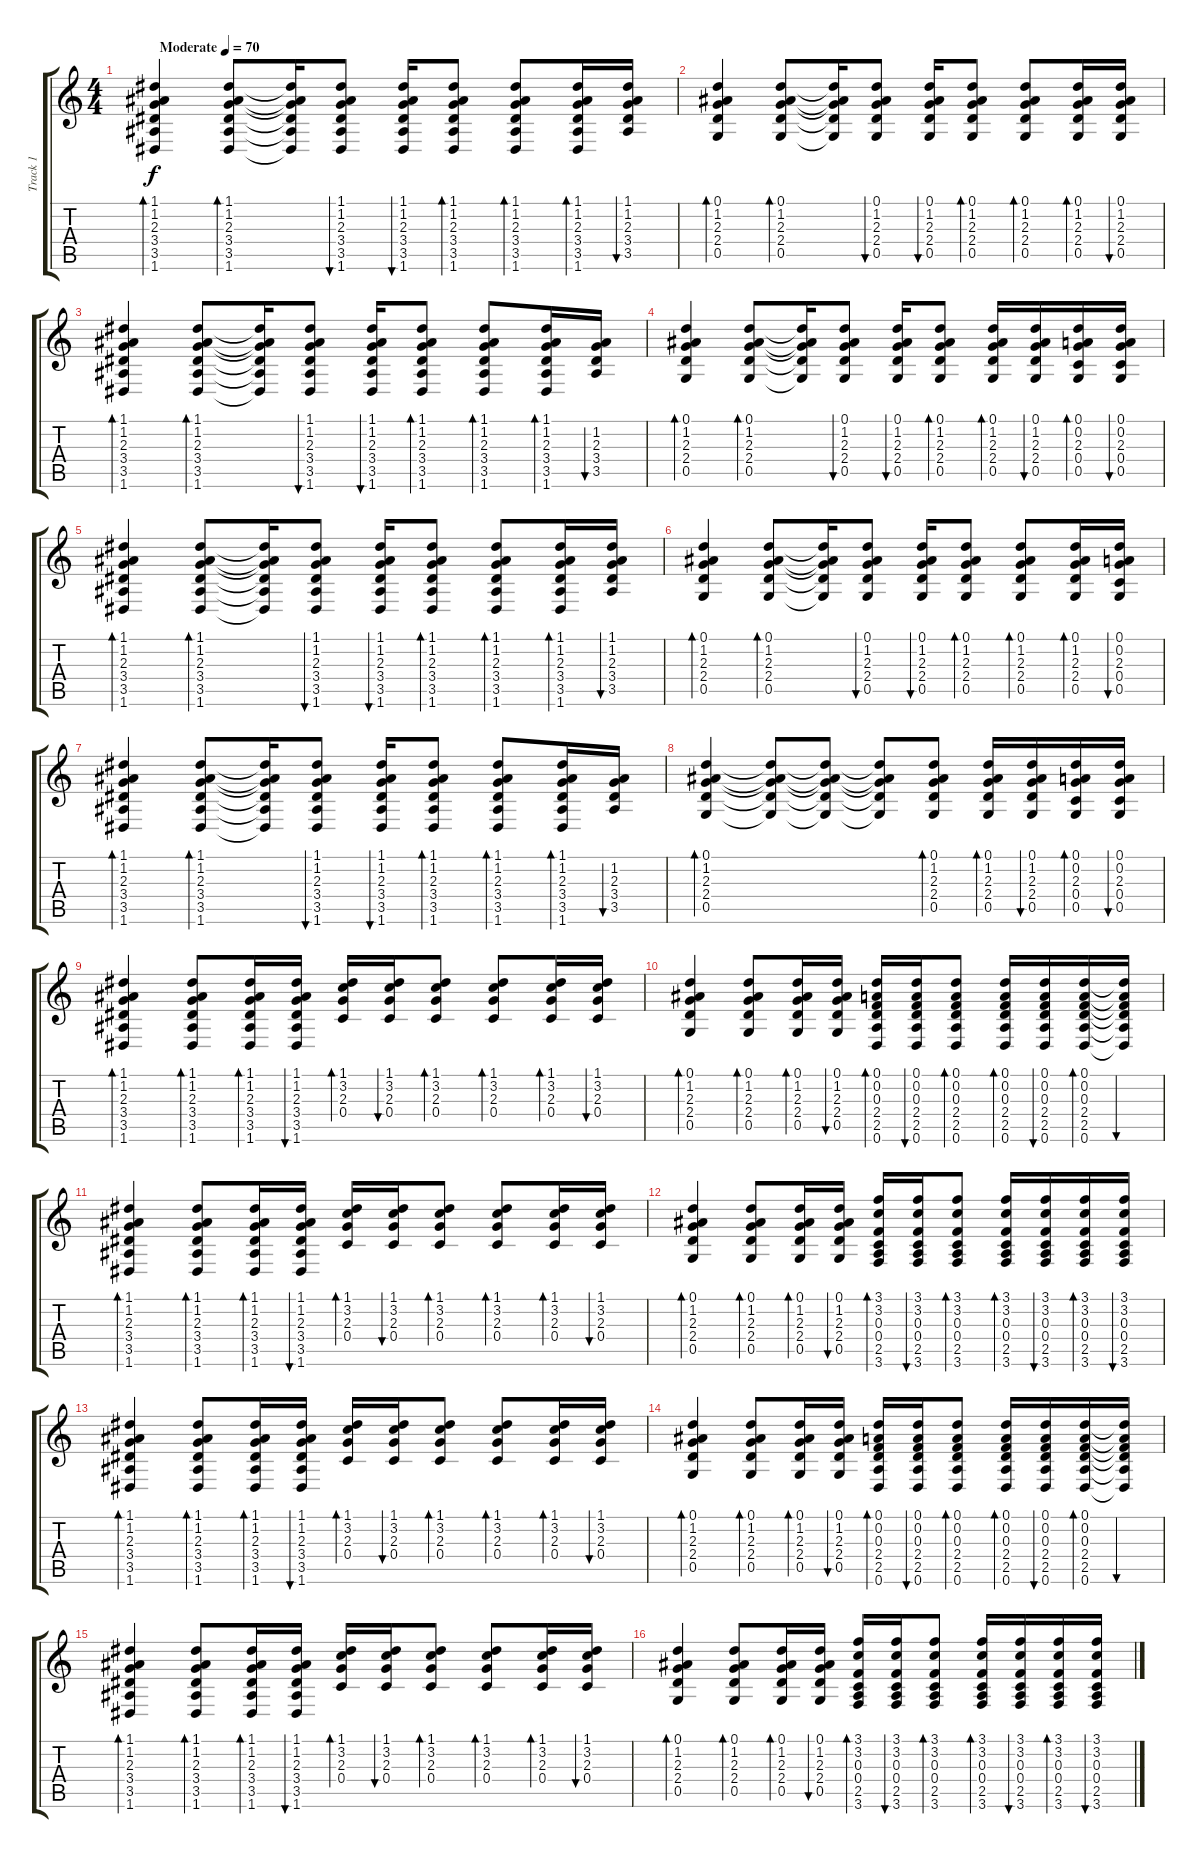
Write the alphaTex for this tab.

\track ("Track 1" "Track 1") {instrument acousticguitarsteel}
\staff {score tabs}
\tuning (D4 A3 F3 C3 G2 D2) {hide}
\ts (4 4)
\tempo (70 "Moderate")
\clef g2
\ks c
(1.1 1.2 2.3 3.4 3.5 1.6).4{bd 120 dy f instrument acousticguitarsteel} (1.1 1.2 2.3 3.4 3.5 1.6).8{bd 30} (1.1{t} 1.2{t} 2.3{t} 3.4{t} 3.5{t} 1.6{t}).16 (1.1 1.2 2.3 3.4 3.5 1.6).8{bu 30} (1.1 1.2 2.3 3.4 3.5 1.6).16{bu 30} (1.1 1.2 2.3 3.4 3.5 1.6).8{bd 30} (1.1 1.2 2.3 3.4 3.5 1.6).8{bd 30} (1.1 1.2 2.3 3.4 3.5 1.6).16{bd 30} (1.1 1.2 2.3 3.4 3.5).16{bu 30} |
(0.1 1.2 2.3 2.4 0.5).4{bd 30} (0.1 1.2 2.3 2.4 0.5).8{bd 30} (0.1{t} 1.2{t} 2.3{t} 2.4{t} 0.5{t}).16 (0.1 1.2 2.3 2.4 0.5).8{bu 30} (0.1 1.2 2.3 2.4 0.5).16{bu 30} (0.1 1.2 2.3 2.4 0.5).8{bd 30} (0.1 1.2 2.3 2.4 0.5).8{bd 30} (0.1 1.2 2.3 2.4 0.5).16{bd 30} (0.1 1.2 2.3 2.4 0.5).16{bu 30} |
(1.1 1.2 2.3 3.4 3.5 1.6).4{bd 30} (1.1 1.2 2.3 3.4 3.5 1.6).8{bd 30} (1.1{t} 1.2{t} 2.3{t} 3.4{t} 3.5{t} 1.6{t}).16 (1.1 1.2 2.3 3.4 3.5 1.6).8{bu 30} (1.1 1.2 2.3 3.4 3.5 1.6).16{bu 30} (1.1 1.2 2.3 3.4 3.5 1.6).8{bd 30} (1.1 1.2 2.3 3.4 3.5 1.6).8{bd 30} (1.1 1.2 2.3 3.4 3.5 1.6).16{bd 30} (1.2 2.3 3.4 3.5).16{bu 30} |
(0.1 1.2 2.3 2.4 0.5).4{bd 30} (0.1 1.2 2.3 2.4 0.5).8{bd 30} (0.1{t} 1.2{t} 2.3{t} 2.4{t} 0.5{t}).16 (0.1 1.2 2.3 2.4 0.5).8{bu 30} (0.1 1.2 2.3 2.4 0.5).16{bu 30} (0.1 1.2 2.3 2.4 0.5).8{bd 30} (0.1 1.2 2.3 2.4 0.5).16{bd 30} (0.1 1.2 2.3 2.4 0.5).16{bu 30} (0.1 0.2 2.3 0.4 0.5).16{bd 30} (0.1 0.2 2.3 0.4 0.5).16{bu 30} |
(1.1 1.2 2.3 3.4 3.5 1.6).4{bd 30} (1.1 1.2 2.3 3.4 3.5 1.6).8{bd 30} (1.1{t} 1.2{t} 2.3{t} 3.4{t} 3.5{t} 1.6{t}).16 (1.1 1.2 2.3 3.4 3.5 1.6).8{bu 30} (1.1 1.2 2.3 3.4 3.5 1.6).16{bu 30} (1.1 1.2 2.3 3.4 3.5 1.6).8{bd 30} (1.1 1.2 2.3 3.4 3.5 1.6).8{bd 30} (1.1 1.2 2.3 3.4 3.5 1.6).16{bd 30} (1.1 1.2 2.3 3.4 3.5).16{bu 30} |
(0.1 1.2 2.3 2.4 0.5).4{bd 30} (0.1 1.2 2.3 2.4 0.5).8{bd 30} (0.1{t} 1.2{t} 2.3{t} 2.4{t} 0.5{t}).16 (0.1 1.2 2.3 2.4 0.5).8{bu 30} (0.1 1.2 2.3 2.4 0.5).16{bu 30} (0.1 1.2 2.3 2.4 0.5).8{bd 30} (0.1 1.2 2.3 2.4 0.5).8{bd 30} (0.1 1.2 2.3 2.4 0.5).16{bd 30} (0.1 0.2 2.3 0.4 0.5).16{bu 30} |
(1.1 1.2 2.3 3.4 3.5 1.6).4{bd 30} (1.1 1.2 2.3 3.4 3.5 1.6).8{bd 30} (1.1{t} 1.2{t} 2.3{t} 3.4{t} 3.5{t} 1.6{t}).16 (1.1 1.2 2.3 3.4 3.5 1.6).8{bu 30} (1.1 1.2 2.3 3.4 3.5 1.6).16{bu 30} (1.1 1.2 2.3 3.4 3.5 1.6).8{bd 30} (1.1 1.2 2.3 3.4 3.5 1.6).8{bd 30} (1.1 1.2 2.3 3.4 3.5 1.6).16{bd 30} (1.2 2.3 3.4 3.5).16{bu 30} |
(0.1 1.2 2.3 2.4 0.5).4{bd 30} (0.1{t} 1.2{t} 2.3{t} 2.4{t} 0.5{t}).8 (0.1{t} 1.2{t} 2.3{t} 2.4{t} 0.5{t}).8 (0.1{t} 1.2{t} 2.3{t} 2.4{t} 0.5{t}).8 (0.1 1.2 2.3 2.4 0.5).8{bd 30} (0.1 1.2 2.3 2.4 0.5).16{bd 30} (0.1 1.2 2.3 2.4 0.5).16{bu 30} (0.1 0.2 2.3 0.4 0.5).16{bd 30} (0.1 0.2 2.3 0.4 0.5).16{bu 30} |
(1.1 1.2 2.3 3.4 3.5 1.6).4{bd 30} (1.1 1.2 2.3 3.4 3.5 1.6).8{bd 30} (1.1 1.2 2.3 3.4 3.5 1.6).16{bd 30} (1.1 1.2 2.3 3.4 3.5 1.6).16{bu 30} (1.1 3.2 2.3 0.4).16{bd 30} (1.1 3.2 2.3 0.4).16{bu 30} (1.1 3.2 2.3 0.4).8{bd 30} (1.1 3.2 2.3 0.4).8{bd 30} (1.1 3.2 2.3 0.4).16{bd 30} (1.1 3.2 2.3 0.4).16{bu 30} |
(0.1 1.2 2.3 2.4 0.5).4{bd 30} (0.1 1.2 2.3 2.4 0.5).8{bd 30} (0.1 1.2 2.3 2.4 0.5).16{bd 30} (0.1 1.2 2.3 2.4 0.5).16{bu 30} (0.1 0.2 0.3 2.4 2.5 0.6).16{bd 30} (0.1 0.2 0.3 2.4 2.5 0.6).16{bu 30} (0.1 0.2 0.3 2.4 2.5 0.6).8{bd 30} (0.1 0.2 0.3 2.4 2.5 0.6).16{bd 30} (0.1 0.2 0.3 2.4 2.5 0.6).16{bu 30} (0.1 0.2 0.3 2.4 2.5 0.6).16{bd 30} (0.1{t} 0.2{t} 0.3{t} 2.4{t} 2.5{t} 0.6{t}).16{bu 30} |
(1.1 1.2 2.3 3.4 3.5 1.6).4{bd 30} (1.1 1.2 2.3 3.4 3.5 1.6).8{bd 30} (1.1 1.2 2.3 3.4 3.5 1.6).16{bd 30} (1.1 1.2 2.3 3.4 3.5 1.6).16{bu 30} (1.1 3.2 2.3 0.4).16{bd 30} (1.1 3.2 2.3 0.4).16{bu 30} (1.1 3.2 2.3 0.4).8{bd 30} (1.1 3.2 2.3 0.4).8{bd 30} (1.1 3.2 2.3 0.4).16{bd 30} (1.1 3.2 2.3 0.4).16{bu 30} |
(0.1 1.2 2.3 2.4 0.5).4{bd 30} (0.1 1.2 2.3 2.4 0.5).8{bd 30} (0.1 1.2 2.3 2.4 0.5).16{bd 30} (0.1 1.2 2.3 2.4 0.5).16{bu 30} (3.1 3.2 0.3 0.4 2.5 3.6).16{bd 30} (3.1 3.2 0.3 0.4 2.5 3.6).16{bu 30} (3.1 3.2 0.3 0.4 2.5 3.6).8{bd 30} (3.1 3.2 0.3 0.4 2.5 3.6).16{bd 30} (3.1 3.2 0.3 0.4 2.5 3.6).16{bu 30} (3.1 3.2 0.3 0.4 2.5 3.6).16{bd 30} (3.1 3.2 0.3 0.4 2.5 3.6).16{bu 30} |
(1.1 1.2 2.3 3.4 3.5 1.6).4{bd 30} (1.1 1.2 2.3 3.4 3.5 1.6).8{bd 30} (1.1 1.2 2.3 3.4 3.5 1.6).16{bd 30} (1.1 1.2 2.3 3.4 3.5 1.6).16{bu 30} (1.1 3.2 2.3 0.4).16{bd 30} (1.1 3.2 2.3 0.4).16{bu 30} (1.1 3.2 2.3 0.4).8{bd 30} (1.1 3.2 2.3 0.4).8{bd 30} (1.1 3.2 2.3 0.4).16{bd 30} (1.1 3.2 2.3 0.4).16{bu 30} |
(0.1 1.2 2.3 2.4 0.5).4{bd 30} (0.1 1.2 2.3 2.4 0.5).8{bd 30} (0.1 1.2 2.3 2.4 0.5).16{bd 30} (0.1 1.2 2.3 2.4 0.5).16{bu 30} (0.1 0.2 0.3 2.4 2.5 0.6).16{bd 30} (0.1 0.2 0.3 2.4 2.5 0.6).16{bu 30} (0.1 0.2 0.3 2.4 2.5 0.6).8{bd 30} (0.1 0.2 0.3 2.4 2.5 0.6).16{bd 30} (0.1 0.2 0.3 2.4 2.5 0.6).16{bu 30} (0.1 0.2 0.3 2.4 2.5 0.6).16{bd 30} (0.1{t} 0.2{t} 0.3{t} 2.4{t} 2.5{t} 0.6{t}).16{bu 30} |
(1.1 1.2 2.3 3.4 3.5 1.6).4{bd 30} (1.1 1.2 2.3 3.4 3.5 1.6).8{bd 30} (1.1 1.2 2.3 3.4 3.5 1.6).16{bd 30} (1.1 1.2 2.3 3.4 3.5 1.6).16{bu 30} (1.1 3.2 2.3 0.4).16{bd 30} (1.1 3.2 2.3 0.4).16{bu 30} (1.1 3.2 2.3 0.4).8{bd 30} (1.1 3.2 2.3 0.4).8{bd 30} (1.1 3.2 2.3 0.4).16{bd 30} (1.1 3.2 2.3 0.4).16{bu 30} |
(0.1 1.2 2.3 2.4 0.5).4{bd 30} (0.1 1.2 2.3 2.4 0.5).8{bd 30} (0.1 1.2 2.3 2.4 0.5).16{bd 30} (0.1 1.2 2.3 2.4 0.5).16{bu 30} (3.1 3.2 0.3 0.4 2.5 3.6).16{bd 30} (3.1 3.2 0.3 0.4 2.5 3.6).16{bu 30} (3.1 3.2 0.3 0.4 2.5 3.6).8{bd 30} (3.1 3.2 0.3 0.4 2.5 3.6).16{bd 30} (3.1 3.2 0.3 0.4 2.5 3.6).16{bu 30} (3.1 3.2 0.3 0.4 2.5 3.6).16{bd 30} (3.1 3.2 0.3 0.4 2.5 3.6).16{bu 30}
